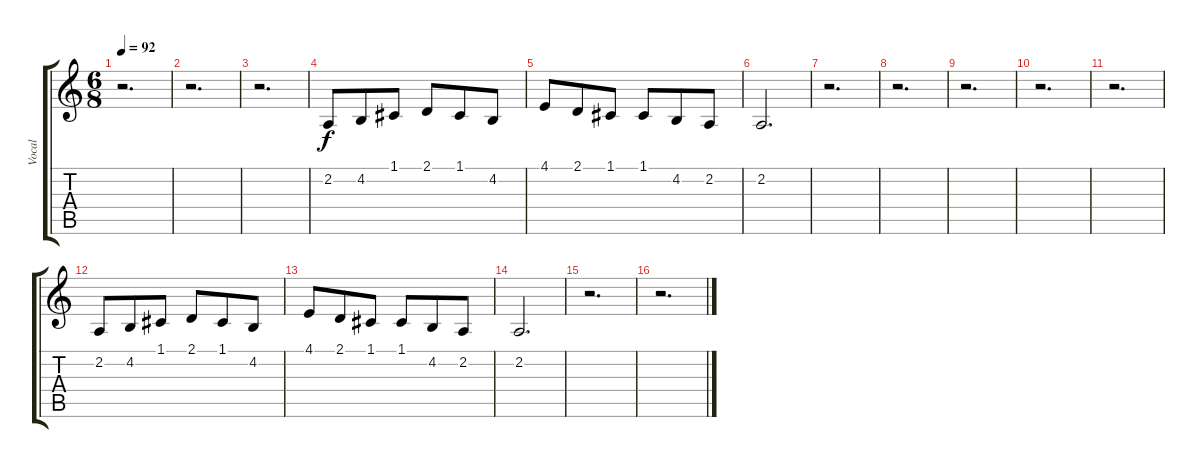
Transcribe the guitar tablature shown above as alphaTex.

\track ("Vocal" "Vocal") {instrument acousticgrandpiano}
\staff {score tabs}
\tuning (C4 G3 Eb3 Bb2 F2 C2) {hide}
\ts (6 8)
\tempo 92
\clef g2
\ks c
r.2{d dy f} |
r.2{d} |
r.2{d} |
2.2.8 4.2.8 1.1.8 2.1.8 1.1.8 4.2.8 |
4.1.8 2.1.8 1.1.8 1.1.8 4.2.8 2.2.8 |
2.2.2{d} |
r.2{d} |
r.2{d} |
r.2{d} |
r.2{d} |
r.2{d} |
2.2.8 4.2.8 1.1.8 2.1.8 1.1.8 4.2.8 |
4.1.8 2.1.8 1.1.8 1.1.8 4.2.8 2.2.8 |
2.2.2{d} |
r.2{d} |
r.2{d}
